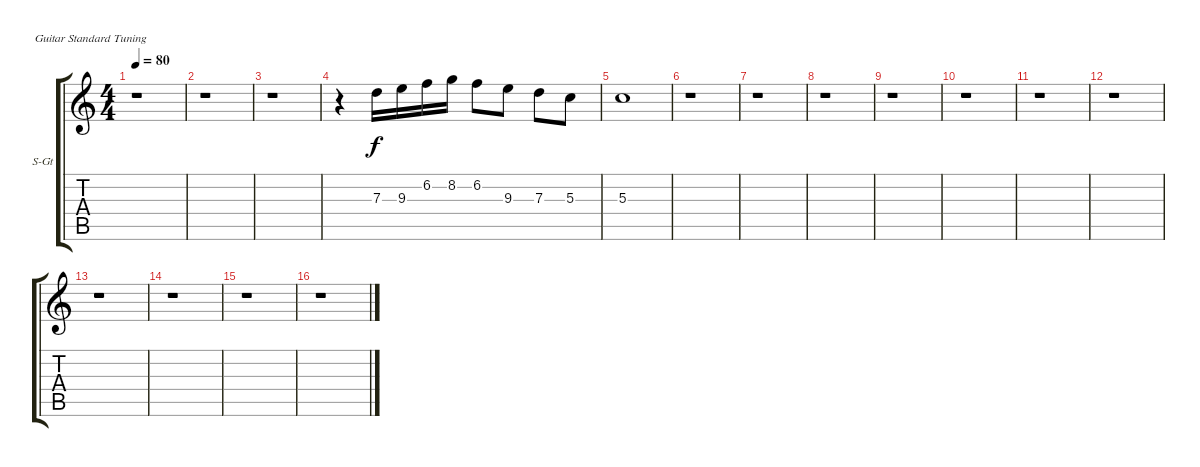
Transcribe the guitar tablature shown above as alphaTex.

\bracketExtendMode groupsimilarinstruments
\firstSystemTrackNameOrientation horizontal
\otherSystemsTrackNameOrientation horizontal
\track ("SOLO (黄贯中)" "S-Gt") {instrument acousticguitarsteel}
\staff {score tabs}
\tuning (E4 B3 G3 D3 A2 E2)
\ts (4 4)
\tempo 80
\clef g2
\ks c
r.1{dy f} |
r.1 |
r.1 |
r.4 7.3.16 9.3.16 6.2.16 8.2.16 6.2.8 9.3.8 7.3.8 5.3.8 |
5.3.1 |
r.1 |
r.1 |
r.1 |
r.1 |
r.1 |
r.1 |
r.1 |
r.1 |
r.1 |
r.1 |
r.1
